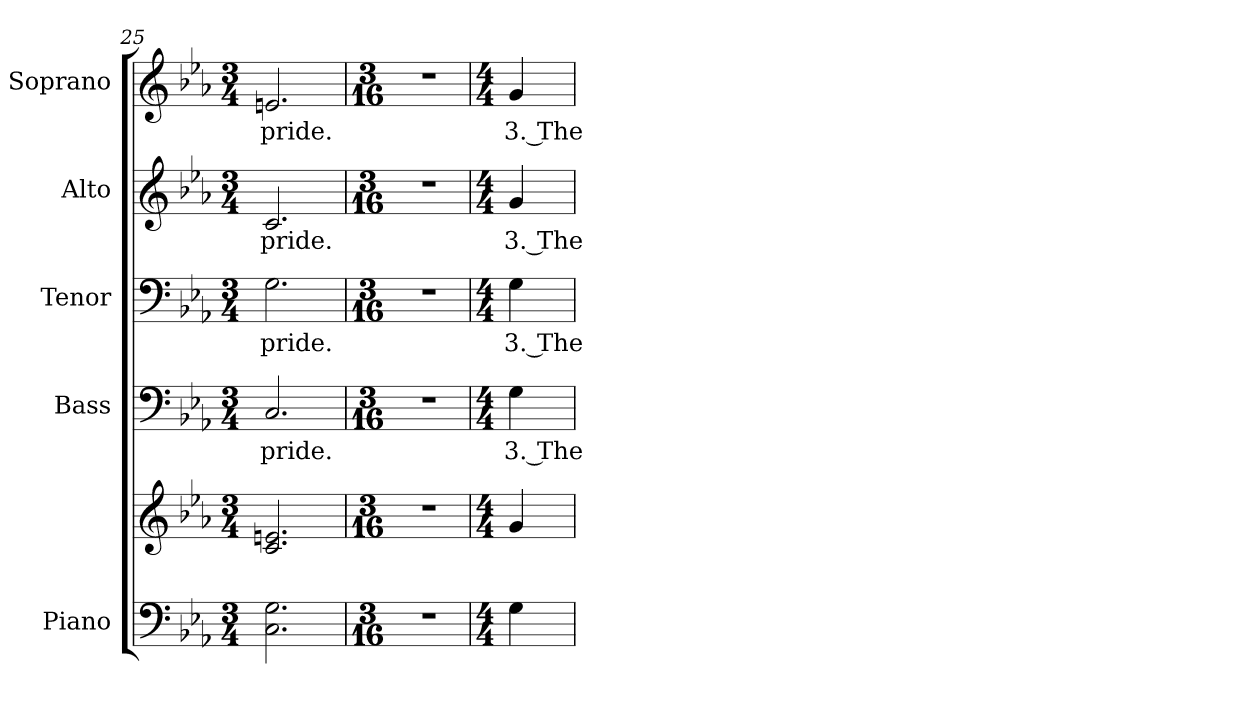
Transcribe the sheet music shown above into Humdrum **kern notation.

**kern	**kern	**kern	**text	**kern	**text	**kern	**text	**kern	**text
*part5	*part5	*part4	*part4	*part3	*part3	*part2	*part2	*part1	*part1
*staff6	*staff5	*staff4	*staff4	*staff3	*staff3	*staff2	*staff2	*staff1	*staff1
*I"Piano	*	*I"Bass	*	*I"Tenor	*	*I"Alto	*	*I"Soprano	*
*I'Pno.	*	*I'B.	*	*I'T.	*	*I'A.	*	*I'S.	*
*clefF4	*clefG2	*clefF4	*	*clefF4	*	*clefG2	*	*clefG2	*
*k[b-e-a-]	*k[b-e-a-]	*k[b-e-a-]	*	*k[b-e-a-]	*	*k[b-e-a-]	*	*k[b-e-a-]	*
*E-:	*E-:	*E-:	*	*E-:	*	*E-:	*	*E-:	*
*M3/4	*M3/4	*M3/4	*	*M3/4	*	*M3/4	*	*M3/4	*
=25	=25	=25	=25	=25	=25	=25	=25	=25	=25
!	!	!	!LO:LY:b:color=#000000	!	!	!	!	!	!
!	!	!	!	!	!LO:LY:b:color=#000000	!	!	!	!
!	!	!	!	!	!	!	!LO:LY:b:color=#000000	!	!
!	!	!	!	!	!	!	!	!	!LO:LY:b:color=#000000
2.Ci\ 2.Gi	2.ci/ 2.eni	2.Ci/	pride.	2.Gi\	pride.	2.ci/	pride.	2.eni/	pride.
!!LO:PB:g=z
=26	=26	=26	=26	=26	=26	=26	=26	=26	=26
*M3/16	*M3/16	*M3/16	*	*M3/16	*	*M3/16	*	*M3/16	*
!LO:N:vis=1	!LO:N:vis=1	!LO:N:vis=1	!	!LO:N:vis=1	!	!LO:N:vis=1	!	!LO:N:vis=1	!
8.r	8.r	8.r	.	8.r	.	8.r	.	8.r	.
=27	=27	=27	=27	=27	=27	=27	=27	=27	=27
*M4/4	*M4/4	*M4/4	*	*M4/4	*	*M4/4	*	*M4/4	*
!	!	!	!LO:LY:b:color=#000000	!	!	!	!	!	!
!	!	!	!	!	!LO:LY:b:color=#000000	!	!	!	!
!	!	!	!	!	!	!	!LO:LY:b:color=#000000	!	!
!	!	!	!	!	!	!	!	!	!LO:LY:b:color=#000000
4Gi\	4gi/	4Gi\	3. The	4Gi\	3. The	4gi/	3. The	4gi/	3. The
=	=	=	=	=	=	=	=	=	=
*-	*-	*-	*-	*-	*-	*-	*-	*-	*-
